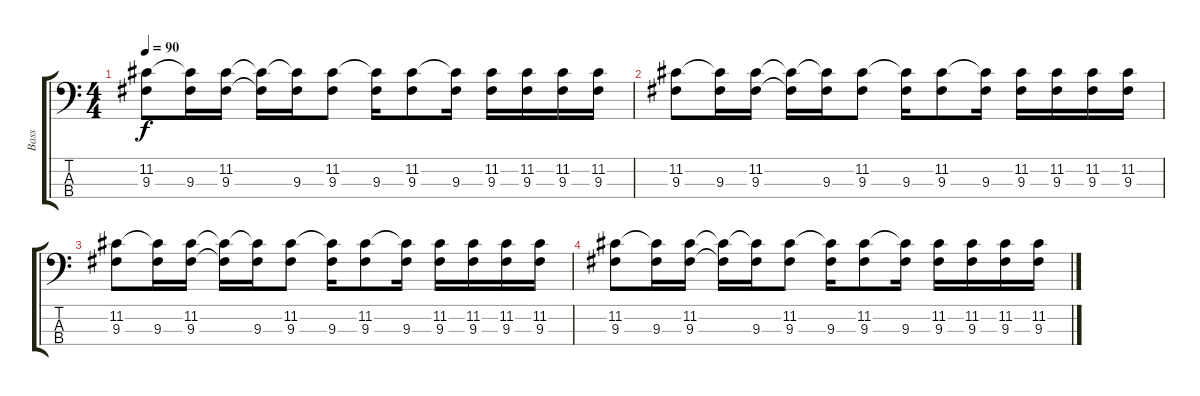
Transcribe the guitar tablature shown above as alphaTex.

\track ("Bass" "Bass") {instrument electricbassfinger}
\staff {score tabs}
\tuning (G2 D2 A1 E1) {hide}
\ts (4 4)
\tempo 90
\clef f4
\ks c
(11.2 9.3).8{dy f} (11.2{t} 9.3).16 (11.2 9.3).16 (11.2{t} 9.3{t}).16 (11.2{t} 9.3).16 (11.2 9.3).8 (11.2{t} 9.3).16 (11.2 9.3).8 (11.2{t} 9.3).16 (11.2 9.3).16 (11.2 9.3).16 (11.2 9.3).16 (11.2 9.3).16 |
(11.2 9.3).8 (11.2{t} 9.3).16 (11.2 9.3).16 (11.2{t} 9.3{t}).16 (11.2{t} 9.3).16 (11.2 9.3).8 (11.2{t} 9.3).16 (11.2 9.3).8 (11.2{t} 9.3).16 (11.2 9.3).16 (11.2 9.3).16 (11.2 9.3).16 (11.2 9.3).16 |
(11.2 9.3).8 (11.2{t} 9.3).16 (11.2 9.3).16 (11.2{t} 9.3{t}).16 (11.2{t} 9.3).16 (11.2 9.3).8 (11.2{t} 9.3).16 (11.2 9.3).8 (11.2{t} 9.3).16 (11.2 9.3).16 (11.2 9.3).16 (11.2 9.3).16 (11.2 9.3).16 |
(11.2 9.3).8 (11.2{t} 9.3).16 (11.2 9.3).16 (11.2{t} 9.3{t}).16 (11.2{t} 9.3).16 (11.2 9.3).8 (11.2{t} 9.3).16 (11.2 9.3).8 (11.2{t} 9.3).16 (11.2 9.3).16 (11.2 9.3).16 (11.2 9.3).16 (11.2 9.3).16
